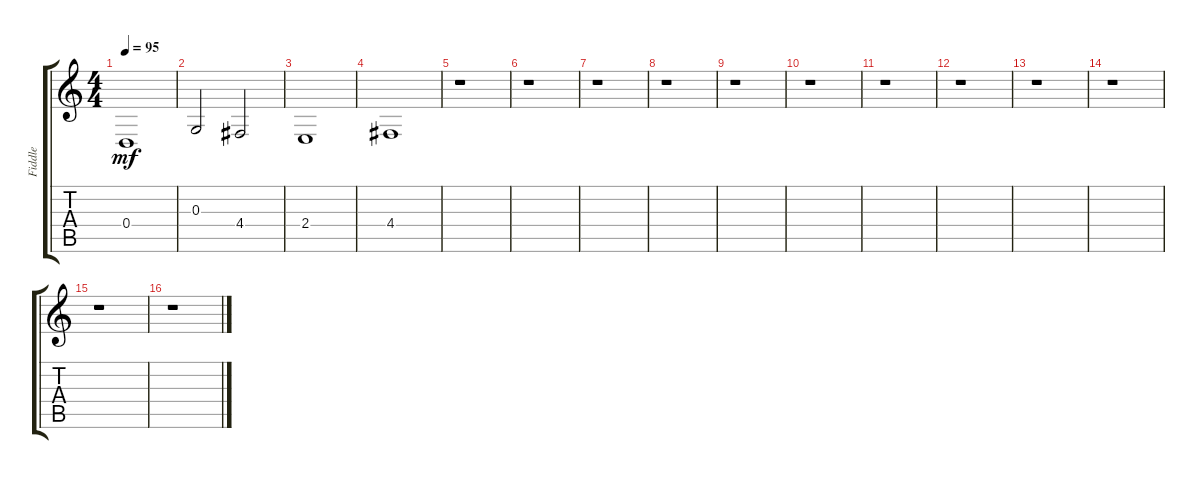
\track ("Fiddle" "Fiddle") {instrument fiddle}
\staff {score tabs}
\tuning (E4 B3 G3 D3 A2 E2) {hide}
\ts (4 4)
\tempo 95
\clef g2
\ks c
0.4.1{dy mf} |
0.3.2 4.4.2 |
2.4.1 |
4.4.1 |
r.1 |
r.1 |
r.1 |
r.1 |
r.1 |
r.1 |
r.1 |
r.1 |
r.1 |
r.1 |
r.1 |
r.1
